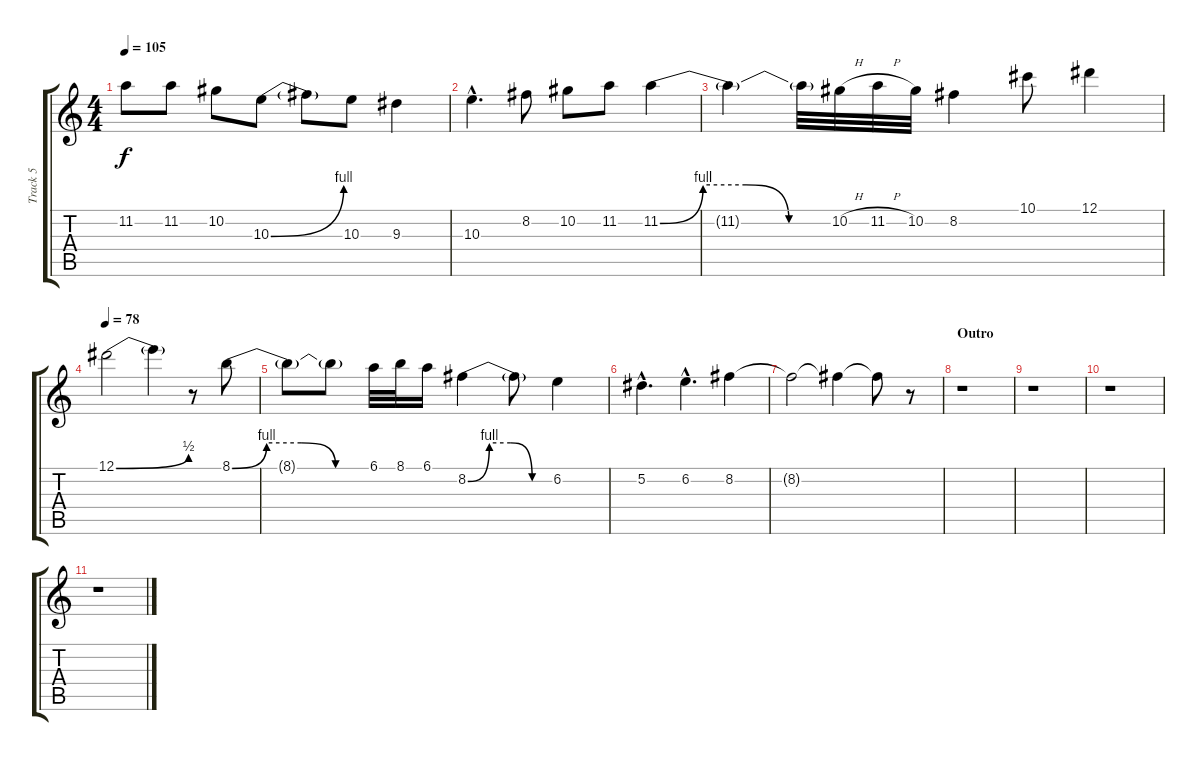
\track ("Track 5" "Track 5") {instrument distortionguitar}
\staff {score tabs}
\tuning (Eb4 Bb3 Gb3 Db3 Ab2 Eb2) {hide}
\ts (4 4)
\tempo 105
\clef g2
\ks c
11.2{t}.8{dy f} 11.2.8 10.2.8 10.3{be (bend 0 0 60 4)}.8 10.3{t}.8 10.3.8 9.3.4 |
10.3{hac}.4{d} 8.2.8 10.2.8 11.2.8 11.2{be (custom 0 0 15 4 30 4 45 0 60 0)}.4 |
11.2{t}.4 11.2{t}.32 10.2{h}.32 11.2{h}.32 10.2.32 8.2.4 10.1.8 12.1.4 |
\tempo 78
12.1{be (bend 0 0 60 2)}.2 12.1{t}.4 r.8 8.1{be (custom 0 0 15 4 30 4 45 0 60 0)}.8 |
8.1{t}.8 8.1{t}.8 6.1.32 8.1.32 6.1.16 8.2{be (custom 0 0 15 4 30 4 45 0 60 0)}.4 8.2{t}.8 6.2.4 |
5.2{hac}.4{d} 6.2{hac}.4{d} 8.2.4 |
8.2{t}.2 8.2{t}.4 8.2{t}.8 r.8 |
\section ("" "Outro")
r.1 |
r.1 |
r.1 |
r.1
